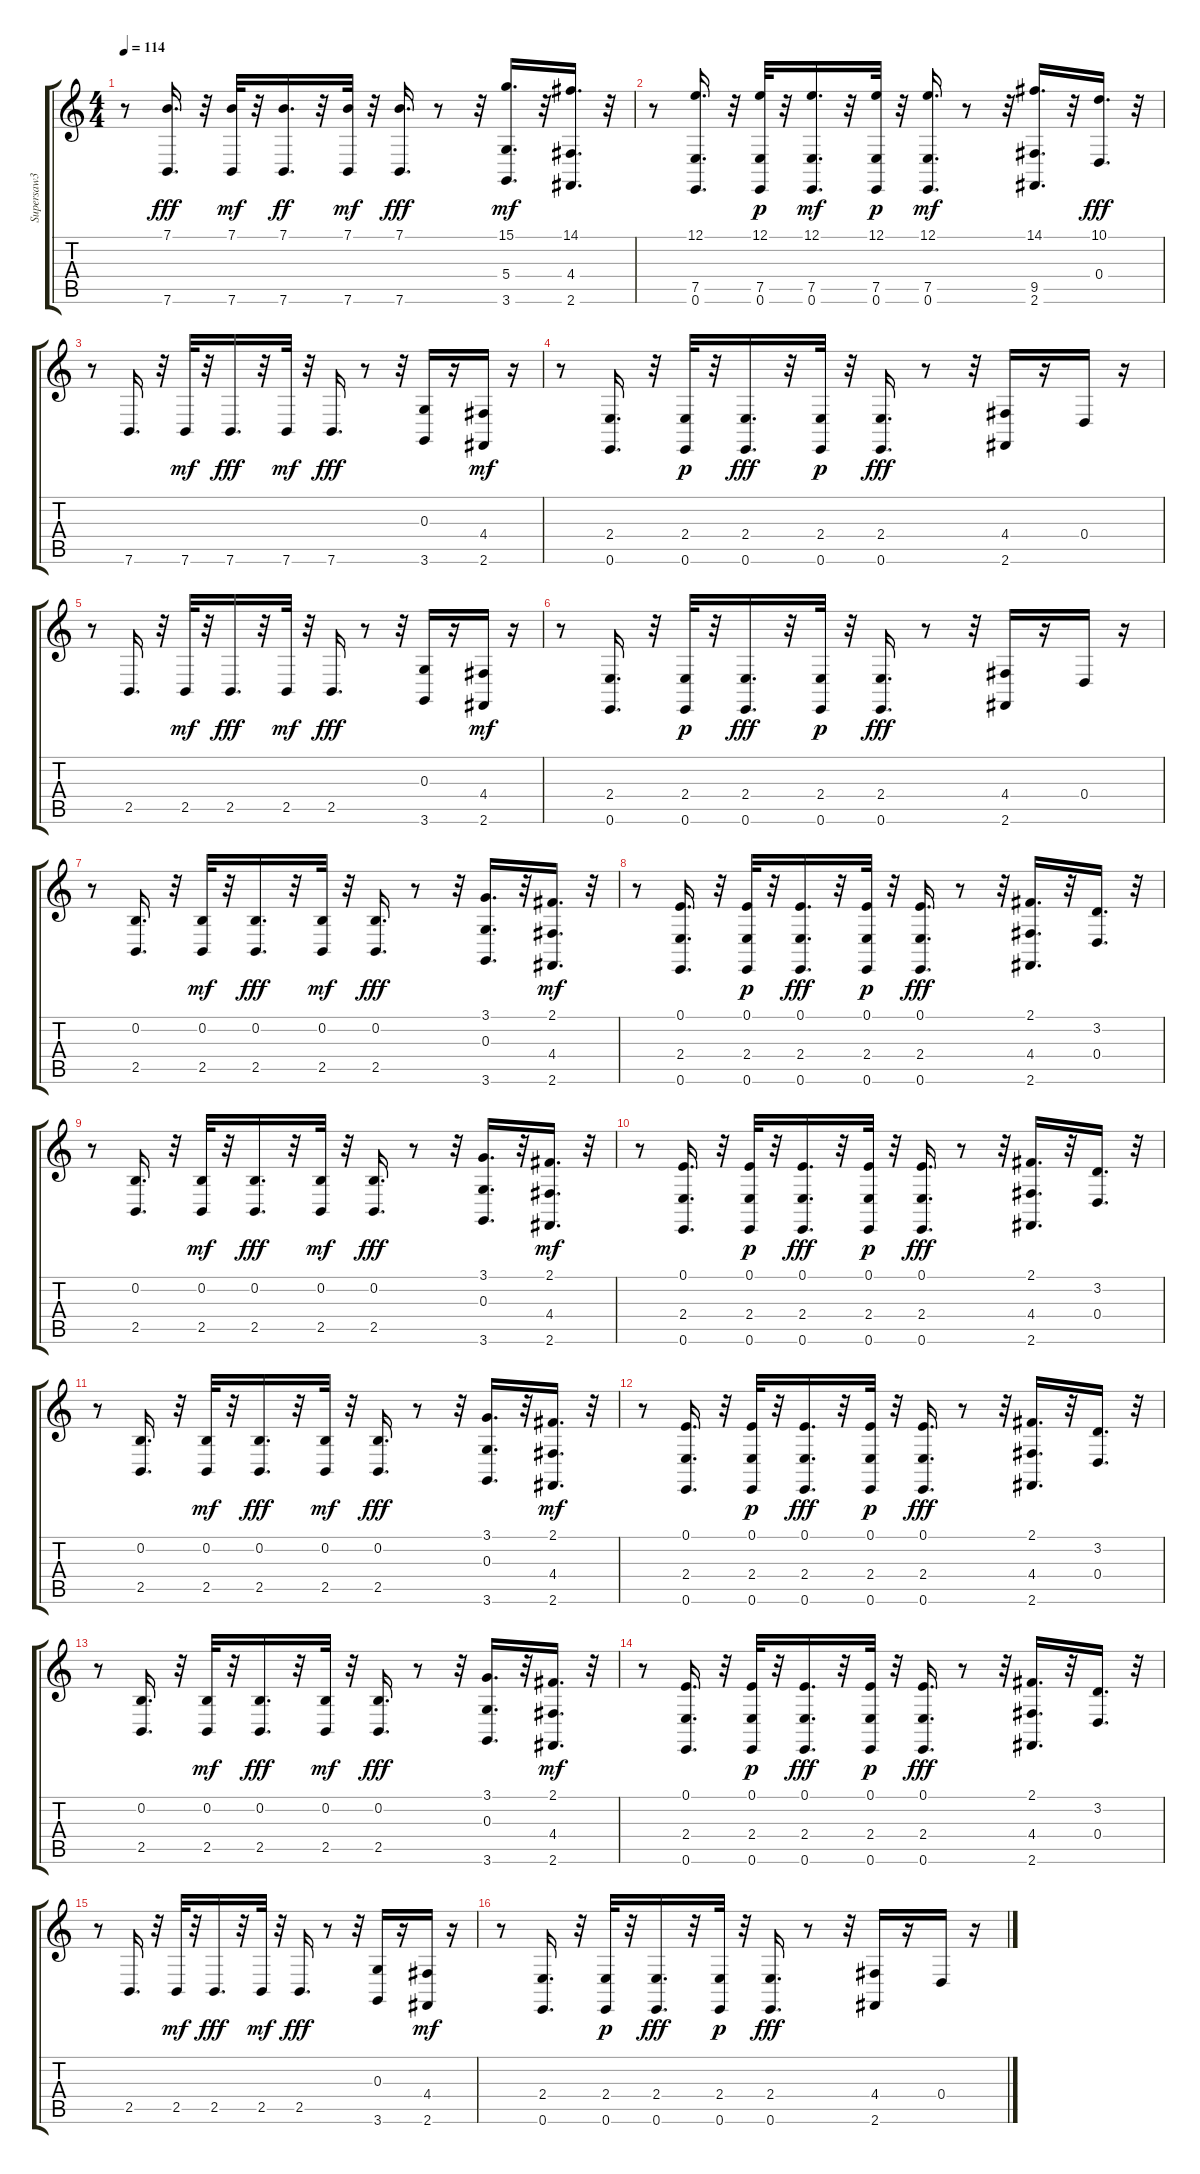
\track ("Supersaw3" "Supersaw3") {instrument lead2sawtooth}
\staff {score tabs}
\tuning (E4 B3 G3 D3 A2 E2) {hide}
\ts (4 4)
\tempo 114
\clef g2
\ks c
r.8{dy fff} (7.1 7.6).16{d} r.32 (7.1 7.6).32{dy mf} r.32 (7.1 7.6).16{d dy ff} r.32 (7.1 7.6).32{dy mf} r.32 (7.1 7.6).16{d dy fff} r.8 r.32 (15.1 5.4 3.6).16{d dy mf} r.32 (14.1 4.4 2.6).16{d} r.32 |
r.8 (12.1 7.5 0.6).16{d} r.32 (12.1 7.5 0.6).32{dy p} r.32 (12.1 7.5 0.6).16{d dy mf} r.32 (12.1 7.5 0.6).32{dy p} r.32 (12.1 7.5 0.6).16{d dy mf} r.8 r.32 (14.1 9.5 2.6).16{d} r.32 (10.1 0.4).16{d dy fff} r.32 |
r.8 7.6.16{d} r.32 7.6.32{dy mf} r.32 7.6.16{d dy fff} r.32 7.6.32{dy mf} r.32 7.6.16{d dy fff} r.8 r.32 (0.3 3.6).16 r.16 (4.4 2.6).16{dy mf} r.16 |
r.8 (2.4 0.6).16{d} r.32 (2.4 0.6).32{dy p} r.32 (2.4 0.6).16{d dy fff} r.32 (2.4 0.6).32{dy p} r.32 (2.4 0.6).16{d dy fff} r.8 r.32 (4.4 2.6).16 r.16 0.4.16 r.16 |
r.8 2.5.16{d} r.32 2.5.32{dy mf} r.32 2.5.16{d dy fff} r.32 2.5.32{dy mf} r.32 2.5.16{d dy fff} r.8 r.32 (0.3 3.6).16 r.16 (4.4 2.6).16{dy mf} r.16 |
r.8 (2.4 0.6).16{d} r.32 (2.4 0.6).32{dy p} r.32 (2.4 0.6).16{d dy fff} r.32 (2.4 0.6).32{dy p} r.32 (2.4 0.6).16{d dy fff} r.8 r.32 (4.4 2.6).16 r.16 0.4.16 r.16 |
r.8 (0.2 2.5).16{d} r.32 (0.2 2.5).32{dy mf} r.32 (0.2 2.5).16{d dy fff} r.32 (0.2 2.5).32{dy mf} r.32 (0.2 2.5).16{d dy fff} r.8 r.32 (3.1 0.3 3.6).16{d} r.32 (2.1 4.4 2.6).16{d dy mf} r.32 |
r.8 (0.1 2.4 0.6).16{d} r.32 (0.1 2.4 0.6).32{dy p} r.32 (0.1 2.4 0.6).16{d dy fff} r.32 (0.1 2.4 0.6).32{dy p} r.32 (0.1 2.4 0.6).16{d dy fff} r.8 r.32 (2.1 4.4 2.6).16{d} r.32 (3.2 0.4).16{d} r.32 |
r.8 (0.2 2.5).16{d} r.32 (0.2 2.5).32{dy mf} r.32 (0.2 2.5).16{d dy fff} r.32 (0.2 2.5).32{dy mf} r.32 (0.2 2.5).16{d dy fff} r.8 r.32 (3.1 0.3 3.6).16{d} r.32 (2.1 4.4 2.6).16{d dy mf} r.32 |
r.8 (0.1 2.4 0.6).16{d} r.32 (0.1 2.4 0.6).32{dy p} r.32 (0.1 2.4 0.6).16{d dy fff} r.32 (0.1 2.4 0.6).32{dy p} r.32 (0.1 2.4 0.6).16{d dy fff} r.8 r.32 (2.1 4.4 2.6).16{d} r.32 (3.2 0.4).16{d} r.32 |
r.8 (0.2 2.5).16{d} r.32 (0.2 2.5).32{dy mf} r.32 (0.2 2.5).16{d dy fff} r.32 (0.2 2.5).32{dy mf} r.32 (0.2 2.5).16{d dy fff} r.8 r.32 (3.1 0.3 3.6).16{d} r.32 (2.1 4.4 2.6).16{d dy mf} r.32 |
r.8 (0.1 2.4 0.6).16{d} r.32 (0.1 2.4 0.6).32{dy p} r.32 (0.1 2.4 0.6).16{d dy fff} r.32 (0.1 2.4 0.6).32{dy p} r.32 (0.1 2.4 0.6).16{d dy fff} r.8 r.32 (2.1 4.4 2.6).16{d} r.32 (3.2 0.4).16{d} r.32 |
r.8 (0.2 2.5).16{d} r.32 (0.2 2.5).32{dy mf} r.32 (0.2 2.5).16{d dy fff} r.32 (0.2 2.5).32{dy mf} r.32 (0.2 2.5).16{d dy fff} r.8 r.32 (3.1 0.3 3.6).16{d} r.32 (2.1 4.4 2.6).16{d dy mf} r.32 |
r.8 (0.1 2.4 0.6).16{d} r.32 (0.1 2.4 0.6).32{dy p} r.32 (0.1 2.4 0.6).16{d dy fff} r.32 (0.1 2.4 0.6).32{dy p} r.32 (0.1 2.4 0.6).16{d dy fff} r.8 r.32 (2.1 4.4 2.6).16{d} r.32 (3.2 0.4).16{d} r.32 |
r.8 2.5.16{d} r.32 2.5.32{dy mf} r.32 2.5.16{d dy fff} r.32 2.5.32{dy mf} r.32 2.5.16{d dy fff} r.8 r.32 (0.3 3.6).16 r.16 (4.4 2.6).16{dy mf} r.16 |
r.8 (2.4 0.6).16{d} r.32 (2.4 0.6).32{dy p} r.32 (2.4 0.6).16{d dy fff} r.32 (2.4 0.6).32{dy p} r.32 (2.4 0.6).16{d dy fff} r.8 r.32 (4.4 2.6).16 r.16 0.4.16 r.16
